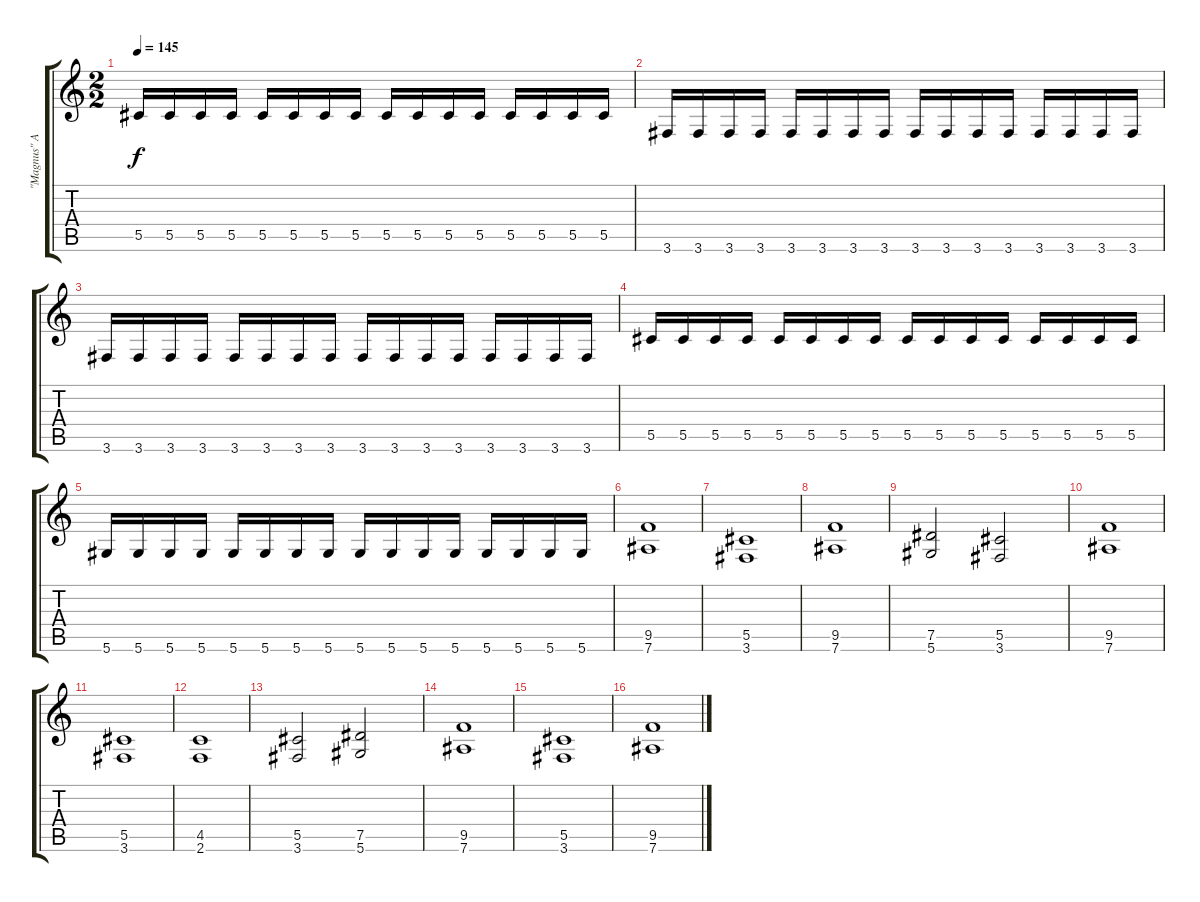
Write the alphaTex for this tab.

\track ("\"Magnus\" Armin Siepen" "\"Magnus\" A") {instrument distortionguitar}
\staff {score tabs}
\tuning (Eb4 Bb3 Gb3 Db3 Ab2 Eb2) {hide}
\ts (2 2)
\tempo 145
\clef g2
\ks c
5.5.16{dy f} 5.5.16 5.5.16 5.5.16 5.5.16 5.5.16 5.5.16 5.5.16 5.5.16 5.5.16 5.5.16 5.5.16 5.5.16 5.5.16 5.5.16 5.5.16 |
3.6.16 3.6.16 3.6.16 3.6.16 3.6.16 3.6.16 3.6.16 3.6.16 3.6.16 3.6.16 3.6.16 3.6.16 3.6.16 3.6.16 3.6.16 3.6.16 |
3.6.16 3.6.16 3.6.16 3.6.16 3.6.16 3.6.16 3.6.16 3.6.16 3.6.16 3.6.16 3.6.16 3.6.16 3.6.16 3.6.16 3.6.16 3.6.16 |
5.5.16 5.5.16 5.5.16 5.5.16 5.5.16 5.5.16 5.5.16 5.5.16 5.5.16 5.5.16 5.5.16 5.5.16 5.5.16 5.5.16 5.5.16 5.5.16 |
5.6.16 5.6.16 5.6.16 5.6.16 5.6.16 5.6.16 5.6.16 5.6.16 5.6.16 5.6.16 5.6.16 5.6.16 5.6.16 5.6.16 5.6.16 5.6.16 |
(9.5 7.6).1 |
(5.5 3.6).1 |
(9.5 7.6).1 |
(7.5 5.6).2 (5.5 3.6).2 |
(9.5 7.6).1 |
(5.5 3.6).1 |
(4.5 2.6).1 |
(5.5 3.6).2 (7.5 5.6).2 |
(9.5 7.6).1 |
(5.5 3.6).1 |
(9.5 7.6).1
